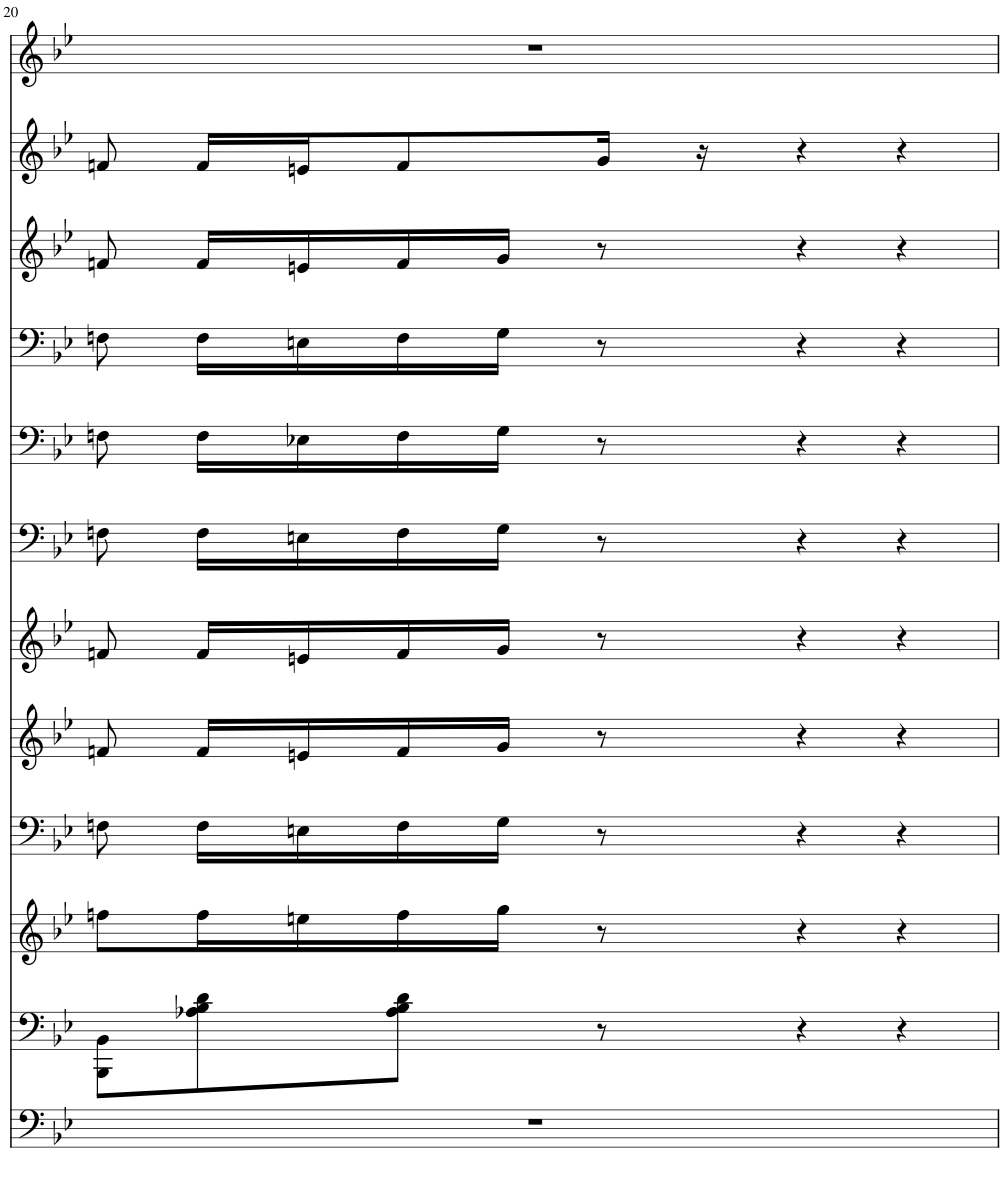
**kern	**kern	**kern	**kern	**kern	**kern	**kern	**kern	**kern	**kern	**kern	**kern
*part12	*part11	*part10	*part9	*part8	*part7	*part6	*part5	*part4	*part3	*part2	*part1
*staff12	*staff11	*staff10	*staff9	*staff8	*staff7	*staff6	*staff5	*staff4	*staff3	*staff2	*staff1
*I"Piano	*I"Piano	*I"Piano	*I"Piano	*I"Piano	*I"Piano	*I"Piano	*I"Piano	*I"Piano	*I"Piano	*I"Piano	*I"Piano
*I'Pno	*I'Pno	*I'Pno	*I'Pno	*I'Pno	*I'Pno	*I'Pno	*I'Pno	*I'Pno	*I'Pno	*I'Pno	*I'Pno
!!LO:PB:g=z
*clefF4	*clefG2	*clefF4	*clefG2	*clefG2	*clefF4	*clefF4	*clefF4	*clefG2	*clefG2	*clefG2	*clefG2
*k[b-e-]	*k[b-e-]	*k[b-e-]	*k[b-e-]	*k[b-e-]	*k[b-e-]	*k[b-e-]	*k[b-e-]	*k[b-e-]	*k[b-e-]	*k[b-e-]	*k[b-e-]
=20	=20	=20	=20	=20	=20	=20	=20	=20	=20	=20	=20
1r	8BBB-\ 8BB-\L	8ffn\L	8Fn\	8fn/	8fn/	8Fn\	8Fn\	8Fn\	8fn/	8fn/	1r
.	8A-X\ 8B-\ 8d\	16ff\L	16F\LL	16f/LL	16f/LL	16F\LL	16F\LL	16F\LL	16f/LL	16f/LL	.
.	.	16een\	16En\	16en/	16en/	16En\	16E-X\	16En\	16en/	16en/J	.
.	8A-\ 8B-\ 8d\J	16ff\	16F\	16f/	16f/	16F\	16F\	16F\	16f/	8f/	.
.	.	16gg\JJ	16G\JJ	16g/JJ	16g/JJ	16G\JJ	16G\JJ	16G\JJ	16g/JJ	.	.
.	8r	8r	8r	8r	8r	8r	8r	8r	8r	16g/Jk	.
.	.	.	.	.	.	.	.	.	.	16r	.
.	4r	4r	4r	4r	4r	4r	4r	4r	4r	4r	.
.	4r	4r	4r	4r	4r	4r	4r	4r	4r	4r	.
=	=	=	=	=	=	=	=	=	=	=	=
*-	*-	*-	*-	*-	*-	*-	*-	*-	*-	*-	*-
